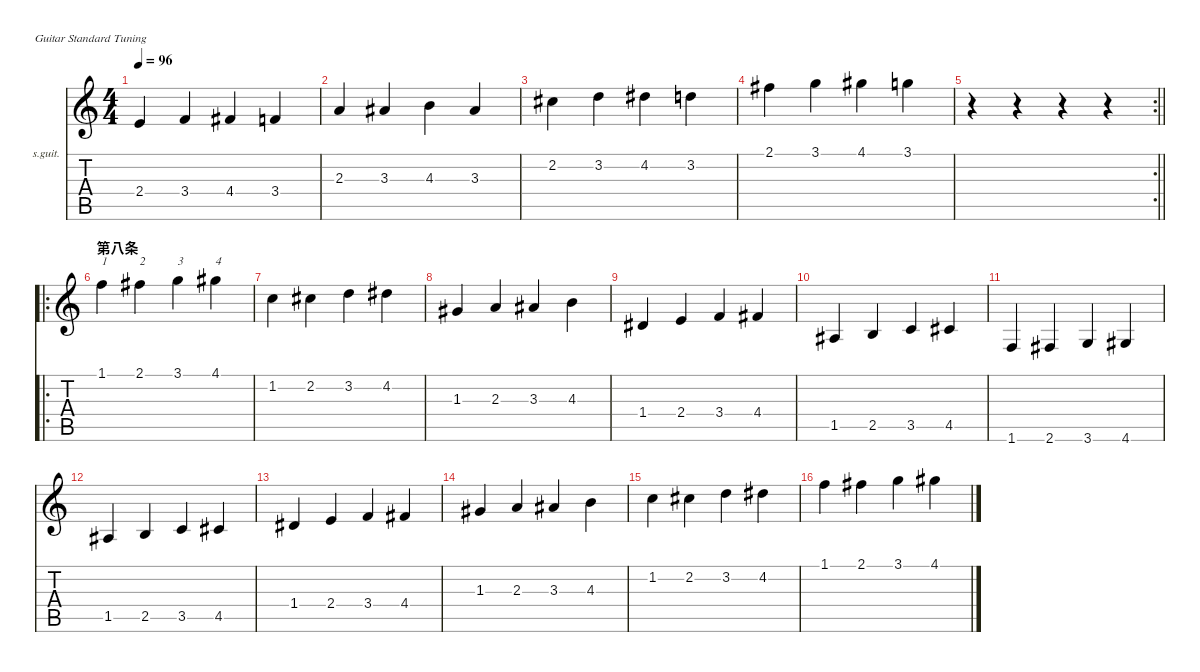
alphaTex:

\defaultSystemsLayout 4
\hideDynamics
\bracketExtendMode nobrackets
\firstSystemTrackNameOrientation horizontal
\otherSystemsTrackNameOrientation horizontal
\track ("开指练习" "s.guit.") {mute instrument acousticguitarsteel}
\staff {score tabs}
\tuning (E4 B3 G3 D3 A2 E2)
\ts (4 4)
\tempo 96
\clef g2
\ks c
2.4.4{dy f} 3.4.4 4.4{acc #}.4 3.4.4 |
2.3.4 3.3{acc #}.4 4.3.4 3.3{acc #}.4 |
2.2{acc #}.4 3.2.4 4.2{acc #}.4 3.2.4 |
2.1{acc #}.4 3.1.4 4.1{acc #}.4 3.1.4 |
\rc 2
\barLineRight lightlight
r.4 r.4 r.4 r.4 |
\ro
\section ("" "第八条")
1.1.4{txt "1"} 2.1{acc #}.4{txt "2"} 3.1.4{txt "3"} 4.1{acc #}.4{txt "4"} |
1.2.4 2.2{acc #}.4 3.2.4 4.2{acc #}.4 |
1.3{acc #}.4 2.3.4 3.3{acc #}.4 4.3.4 |
1.4{acc #}.4 2.4.4 3.4.4 4.4{acc #}.4 |
1.5{acc #}.4 2.5.4 3.5.4 4.5{acc #}.4 |
1.6.4 2.6{acc #}.4 3.6.4 4.6{acc #}.4 |
1.5{acc #}.4 2.5.4 3.5.4 4.5{acc #}.4 |
1.4{acc #}.4 2.4.4 3.4.4 4.4{acc #}.4 |
1.3{acc #}.4 2.3.4 3.3{acc #}.4 4.3.4 |
1.2.4 2.2{acc #}.4 3.2.4 4.2{acc #}.4 |
1.1.4 2.1{acc #}.4 3.1.4 4.1{acc #}.4
